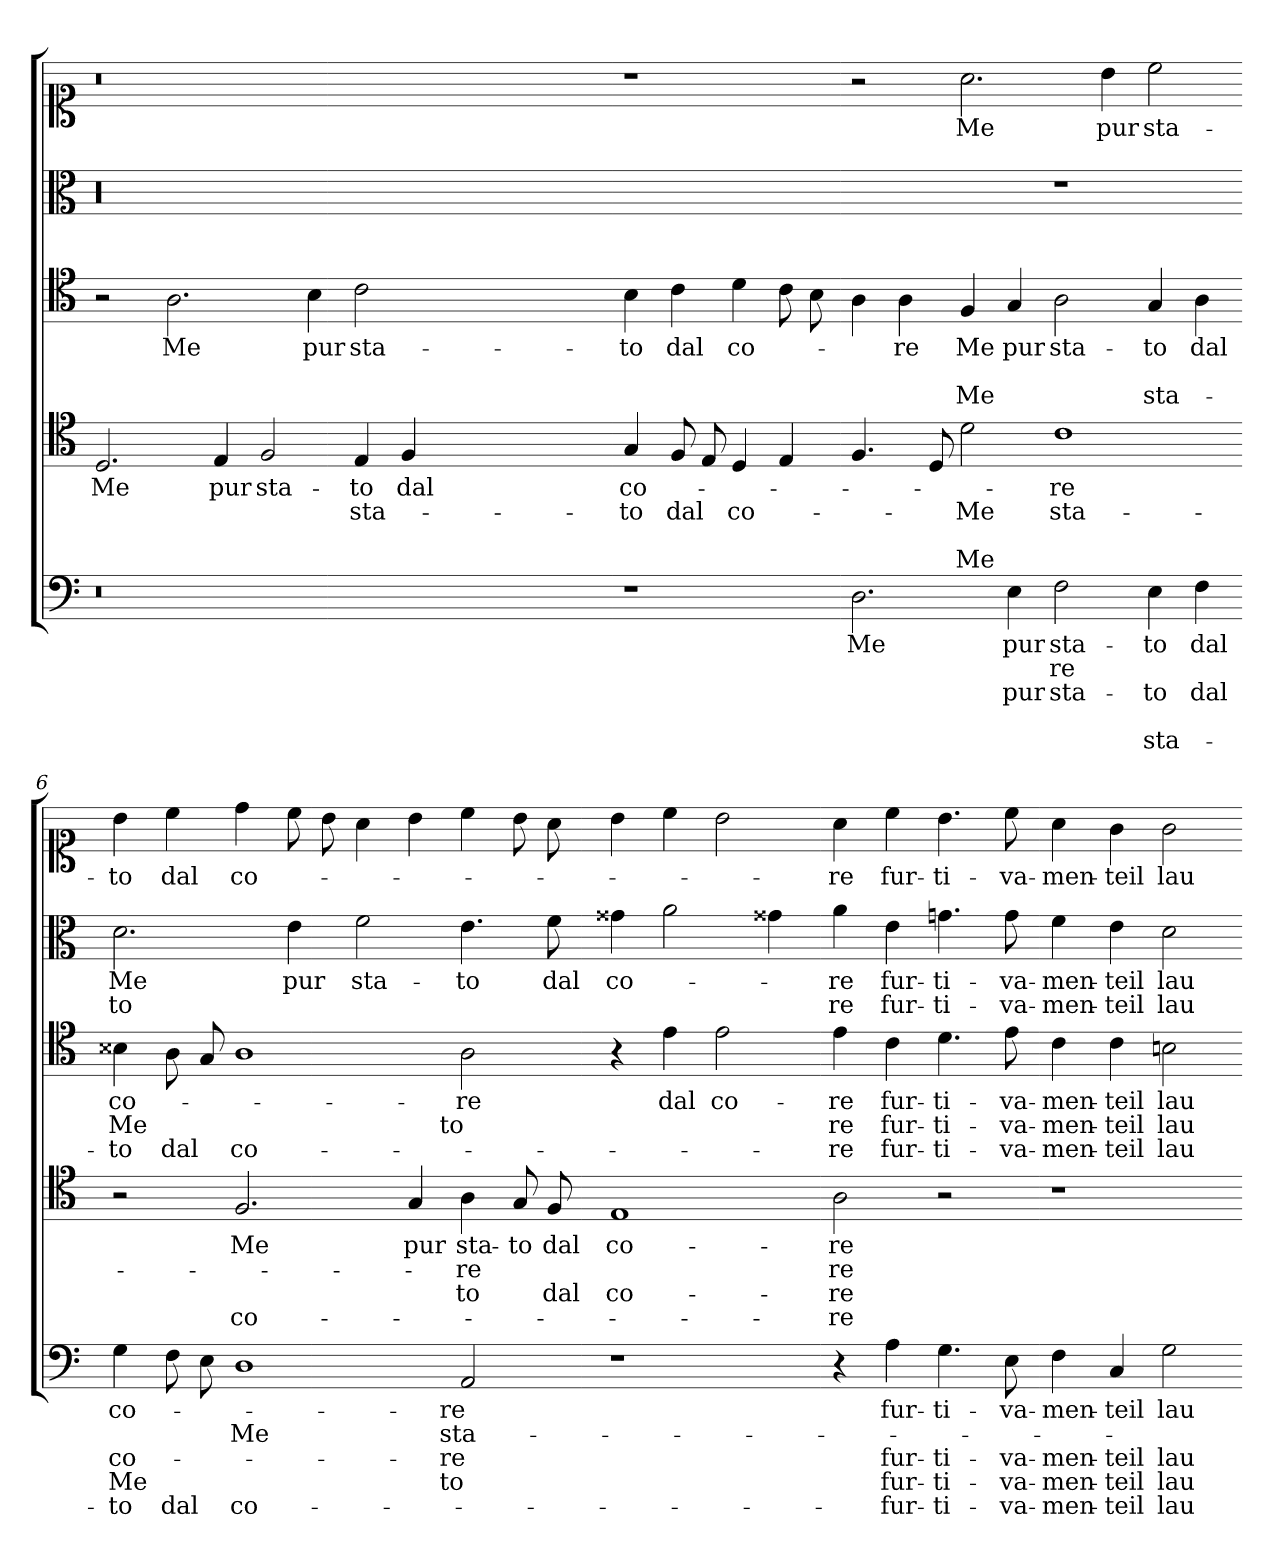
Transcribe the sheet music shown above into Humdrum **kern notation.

**kern	**text	**text	**text	**text	**text	**kern	**text	**text	**text	**text	**kern	**text	**text	**text	**kern	**text	**text	**kern	**text
*part5	*part5	*part5	*part5	*part5	*part5	*part4	*part4	*part4	*part4	*part4	*part3	*part3	*part3	*part3	*part2	*part2	*part2	*part1	*part1
*staff5	*staff5	*staff5	*staff5	*staff5	*staff5	*staff4	*staff4	*staff4	*staff4	*staff4	*staff3	*staff3	*staff3	*staff3	*staff2	*staff2	*staff2	*staff1	*staff1
*clefF4	*	*	*	*	*	*clefC4	*	*	*	*	*clefC4	*	*	*	*clefC3	*	*	*clefC1	*
*k[]	*	*	*	*	*	*k[]	*	*	*	*	*k[]	*	*	*	*k[]	*	*	*k[]	*
=1	=1	=1	=1	=1	=1	=1	=1	=1	=1	=1	=1	=1	=1	=1	=1	=1	=1	=1	=1
0r	.	.	.	.	.	2.D	Me	.	.	.	2r	.	.	.	00r	.	.	0r	.
.	.	.	.	.	.	.	.	.	.	.	2.A	Me	.	.	.	.	.	.	.
.	.	.	.	.	.	4E	pur	.	.	.	.	.	.	.	.	.	.	.	.
.	.	.	.	.	.	2F	sta-	.	.	.	.	.	.	.	.	.	.	.	.
.	.	.	.	.	.	.	.	.	.	.	4B	pur	.	.	.	.	.	.	.
.	.	.	.	.	.	4E	to	sta-	.	.	2c	sta-	.	.	.	.	.	.	.
.	.	.	.	.	.	4F	dal	.	.	.	.	.	.	.	.	.	.	.	.
0ryy	.	.	.	.	.	0ryy	.	.	.	.	0ryy	.	.	.	.	.	.	0ryy	.
=3-	=3-	=3-	=3-	=3-	=3-	=3-	=3-	=3-	=3-	=3-	=3-	=3-	=3-	=3-	=3-	=3-	=3-	=3-	=3-
1r	.	.	.	.	.	4G	co-	to	.	.	4B	to	.	.	1ryy	.	.	1r	.
.	.	.	.	.	.	8F	.	dal	.	.	4c	dal	.	.	.	.	.	.	.
.	.	.	.	.	.	8E	.	.	.	.	.	.	.	.	.	.	.	.	.
.	.	.	.	.	.	4D	.	co-	.	.	4d	co-	.	.	.	.	.	.	.
.	.	.	.	.	.	4E	.	.	.	.	8c	.	.	.	.	.	.	.	.
.	.	.	.	.	.	.	.	.	.	.	8B	.	.	.	.	.	.	.	.
=4-	=4-	=4-	=4-	=4-	=4-	=4-	=4-	=4-	=4-	=4-	=4-	=4-	=4-	=4-	=4-	=4-	=4-	=4-	=4-
2.D	Me	.	.	.	.	4.F	.	.	.	.	4A	.	.	.	1ryy	.	.	2r	.
.	.	.	.	.	.	.	.	.	.	.	4A	re	.	.	.	.	.	.	.
.	.	.	.	.	.	8D	.	.	.	.	.	.	.	.	.	.	.	.	.
.	.	.	.	.	.	2d	.	Me	.	Me	4F	Me	.	Me	.	.	.	2.a	Me
4E	pur	.	pur	.	.	.	.	.	.	.	4G	pur	.	.	.	.	.	.	.
2F	sta-	re	sta-	.	.	1c	re	sta-	.	.	2A	sta-	.	.	1r	.	.	.	.
.	.	.	.	.	.	.	.	.	.	.	.	.	.	.	.	.	.	4b	pur
4E	to	.	to	.	sta-	.	.	.	.	.	4G	to	.	sta-	.	.	.	2cc	sta-
4F	dal	.	dal	.	.	.	.	.	.	.	4A	dal	.	.	.	.	.	.	.
=6-	=6-	=6-	=6-	=6-	=6-	=6-	=6-	=6-	=6-	=6-	=6-	=6-	=6-	=6-	=6-	=6-	=6-	=6-	=6-
4G	co-	.	co-	Me	to	2r	.	.	.	.	4B##X	co-	Me	to	2.d	Me	to	4b	to
8F	.	.	.	.	dal	.	.	.	.	.	8A	.	.	dal	.	.	.	4cc	dal
8E	.	.	.	.	.	.	.	.	.	.	8G	.	.	.	.	.	.	.	.
1D	.	Me	.	.	co-	2.F	Me	.	.	co-	1A	.	.	co-	.	.	.	4dd	co-
.	.	.	.	.	.	.	.	.	.	.	.	.	.	.	4e	pur	.	8cc	.
.	.	.	.	.	.	.	.	.	.	.	.	.	.	.	.	.	.	8b	.
.	.	.	.	.	.	.	.	.	.	.	.	.	.	.	2f	sta-	.	4a	.
.	.	.	.	.	.	4G	pur	.	.	.	.	.	.	.	.	.	.	4b	.
2AA	re	sta-	re	to	.	4A	sta-	re	to	.	2A	re	to	.	4.e	to	.	4cc	.
.	.	.	.	.	.	8G	to	.	.	.	.	.	.	.	.	.	.	8b	.
.	.	.	.	.	.	8F	dal	.	dal	.	.	.	.	.	8f	dal	.	8a	.
=8-	=8-	=8-	=8-	=8-	=8-	=8-	=8-	=8-	=8-	=8-	=8-	=8-	=8-	=8-	=8-	=8-	=8-	=8-	=8-
1r	.	.	.	.	.	1E	co-	.	co-	.	4r	.	.	.	4g##X	co-	.	4b	.
.	.	.	.	.	.	.	.	.	.	.	4e	dal	.	.	2a	.	.	4cc	.
.	.	.	.	.	.	.	.	.	.	.	2e	co-	.	.	.	.	.	2b	.
.	.	.	.	.	.	.	.	.	.	.	.	.	.	.	4g##X	.	.	.	.
=9-	=9-	=9-	=9-	=9-	=9-	=9-	=9-	=9-	=9-	=9-	=9-	=9-	=9-	=9-	=9-	=9-	=9-	=9-	=9-
4r	.	.	.	.	.	2A	re	re	re	re	4e	re	re	re	4a	re	re	4a	re
4A	fur-	.	fur-	fur-	fur-	.	.	.	.	.	4c	fur-	fur-	fur-	4e	fur-	fur-	4cc	fur-
4.G	ti-	.	ti-	ti-	ti-	2r	.	.	.	.	4.d	ti-	ti-	ti-	4.g	ti-	ti-	4.b	ti-
8E	va-	.	va-	va-	va-	.	.	.	.	.	8e	va-	va-	va-	8g	va-	va-	8cc	va-
=10-	=10-	=10-	=10-	=10-	=10-	=10-	=10-	=10-	=10-	=10-	=10-	=10-	=10-	=10-	=10-	=10-	=10-	=10-	=10-
4F	men-	.	men-	men-	men-	1r	.	.	.	.	4c	men-	men-	men-	4f	men-	men-	4a	men-
4C	teil	.	teil	teil	teil	.	.	.	.	.	4c	teil	teil	teil	4e	teil	teil	4g	teil
2G	lau-	.	lau-	lau-	lau-	.	.	.	.	.	2B	lau-	lau-	lau-	2d	lau-	lau-	2g	lau-
=-	=-	=-	=-	=-	=-	=-	=-	=-	=-	=-	=-	=-	=-	=-	=-	=-	=-	=-	=-
*-	*-	*-	*-	*-	*-	*-	*-	*-	*-	*-	*-	*-	*-	*-	*-	*-	*-	*-	*-
